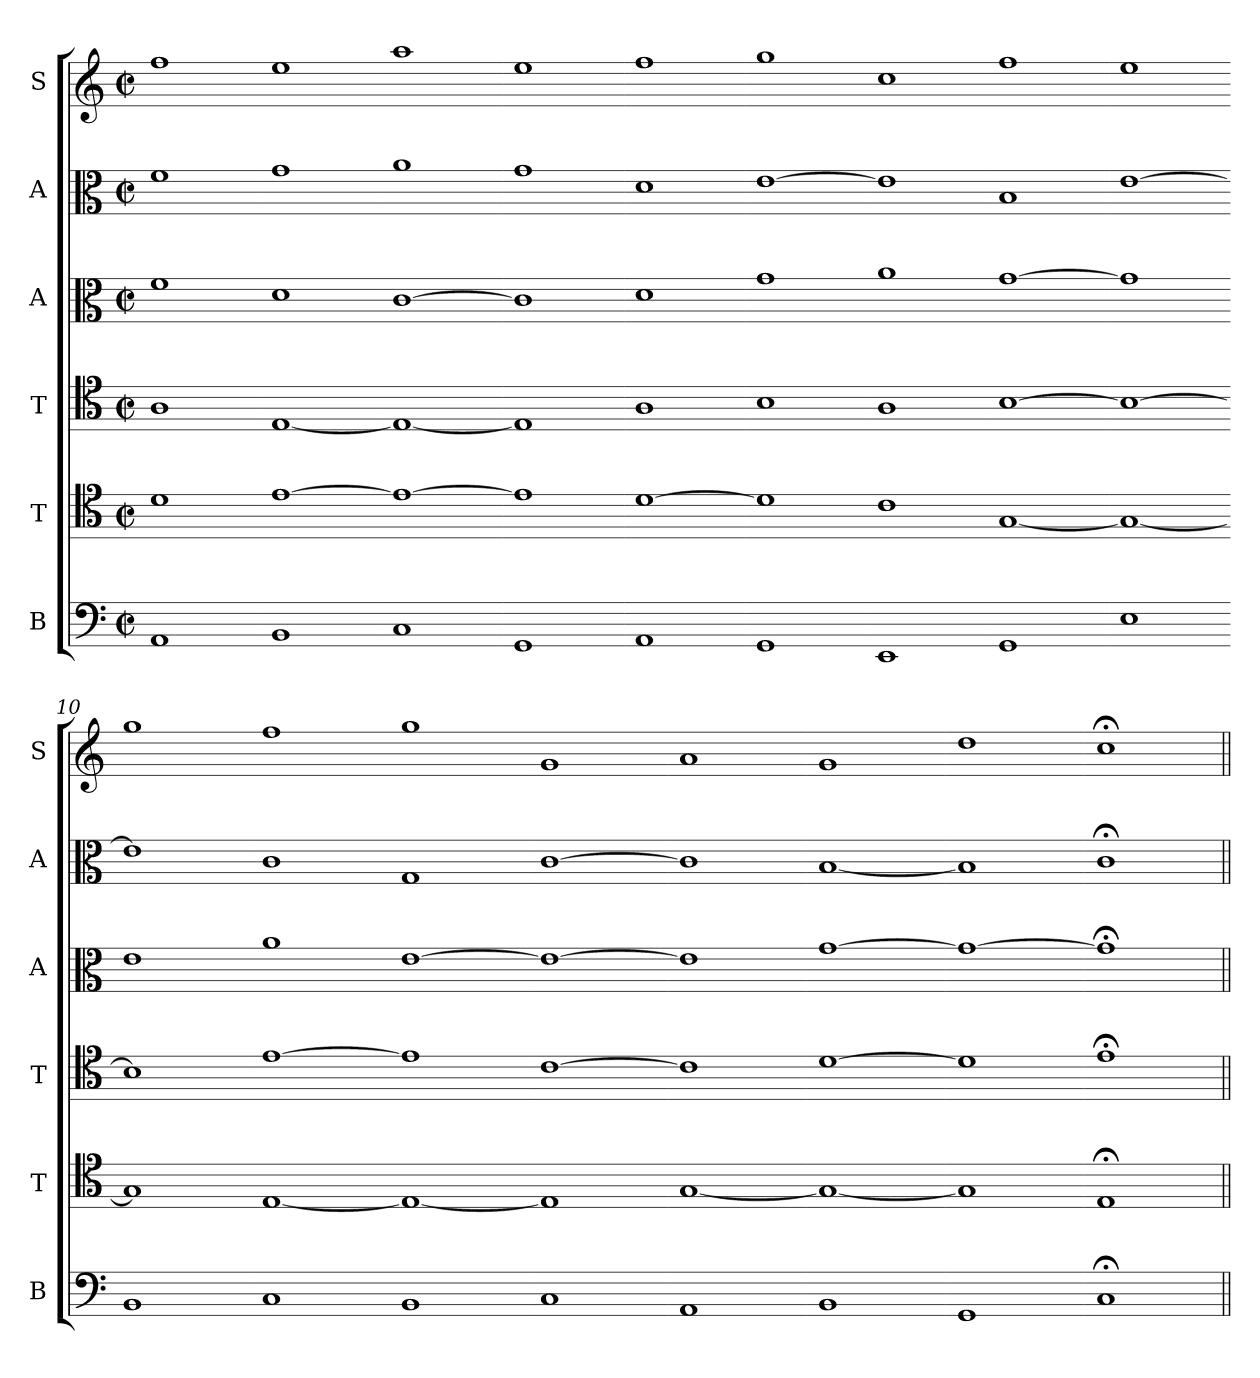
**kern	**kern	**kern	**kern	**kern	**kern
*part6	*part5	*part4	*part3	*part2	*part1
*staff6	*staff5	*staff4	*staff3	*staff2	*staff1
*I"B	*I"T	*I"T	*I"A	*I"A	*I"S
*I'B	*I'T	*I'T	*I'A	*I'A	*I'S
*clefF4	*clefC4	*clefC4	*clefC3	*clefC3	*clefG2
*k[]	*k[]	*k[]	*k[]	*k[]	*k[]
*M2/2	*M2/2	*M2/2	*M2/2	*M2/2	*M2/2
*met(c|)	*met(c|)	*met(c|)	*met(c|)	*met(c|)	*met(c|)
*MM208	*MM208	*MM208	*MM208	*MM208	*MM208
=1	=1	=1	=1	=1	=1
1AA	1d	1A	1f	1f	1ff
=2-	=2-	=2-	=2-	=2-	=2-
1BB	[1e	[1E	1d	1g	1ee
=3-	=3-	=3-	=3-	=3-	=3-
1C	1e_	1E_	[1c	1a	1aa
=4-	=4-	=4-	=4-	=4-	=4-
1GG	1e]	1E]	1c]	1g	1ee
=5-	=5-	=5-	=5-	=5-	=5-
1AA	[1d	1A	1d	1d	1ff
=6-	=6-	=6-	=6-	=6-	=6-
1GG	1d]	1B	1g	[1e	1gg
=7-	=7-	=7-	=7-	=7-	=7-
1EE	1c	1A	1a	1e]	1cc
=8-	=8-	=8-	=8-	=8-	=8-
1GG	[1G	[1B	[1g	1B	1ff
=9-	=9-	=9-	=9-	=9-	=9-
1E	1G_	1B_	1g]	[1e	1ee
=10-	=10-	=10-	=10-	=10-	=10-
1BB	1G]	1B]	1e	1e]	1gg
=11-	=11-	=11-	=11-	=11-	=11-
1C	[1E	[1e	1a	1c	1ff
=12-	=12-	=12-	=12-	=12-	=12-
1BB	1E_	1e]	[1e	1G	1gg
=13-	=13-	=13-	=13-	=13-	=13-
1C	1E]	[1c	1e_	[1c	1g
=14-	=14-	=14-	=14-	=14-	=14-
1AA	[1G	1c]	1e]	1c]	1a
=15-	=15-	=15-	=15-	=15-	=15-
1BB	1G_	[1d	[1g	[1B	1g
=16-	=16-	=16-	=16-	=16-	=16-
1GG	1G]	1d]	1g_	1B]	1dd
=17-	=17-	=17-	=17-	=17-	=17-
1C;<	1E;<	1e;<	1g;<]	1c;	1cc;<
=||	=||	=||	=||	=||	=||
*-	*-	*-	*-	*-	*-
